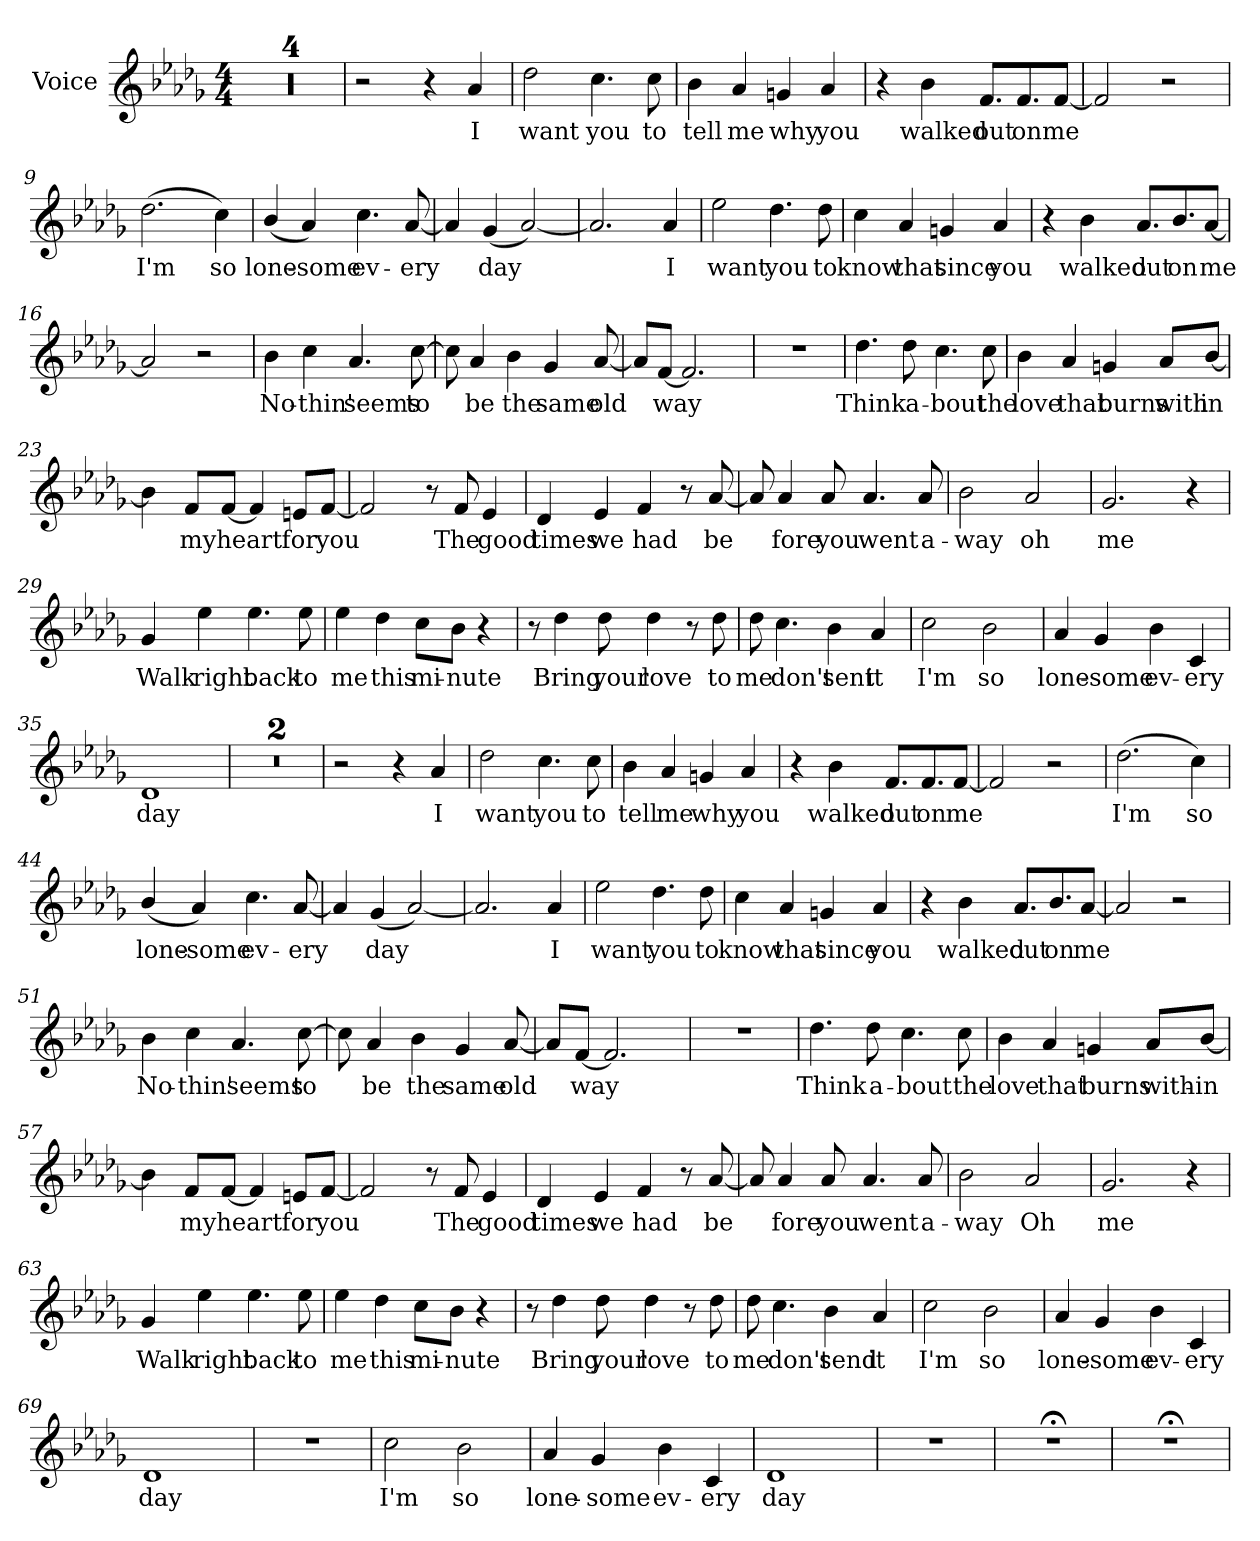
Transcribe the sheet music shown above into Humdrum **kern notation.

**kern	**text
*part1	*part1
*staff1	*staff1
*I"Voice	*
*I'Vo.	*
*clefG2	*
*k[b-e-a-d-g-]	*
*M4/4	*
=	=
1r;<	.
=1	=1
1r	.
=2	=2
1r	.
=3	=3
1r	.
=4	=4
2r	.
4r	.
!	!LO:LY:b
4a-/	I
=5	=5
!	!LO:LY:b
2dd-\	want
!	!LO:LY:b
4.cc\	you
!	!LO:LY:b
8cc\	to
=6	=6
!	!LO:LY:b
4b-\	tell
!	!LO:LY:b
4a-/	me
!	!LO:LY:b
4gn/	why
!	!LO:LY:b
4a-/	you
=7	=7
4r	.
!	!LO:LY:b
4b-\	walked
!	!LO:LY:b
8.f/L	out
!	!LO:LY:b
8.f/	on
!	!LO:LY:b
[8f/J	me
!!LO:LB:g=z
=8	=8
2f/]	.
2r	.
=9	=9
!	!LO:LY:b
(>2.dd-\	I'm
!	!LO:LY:b
4cc\)	so
=10	=10
!	!LO:LY:b
(<4b-/	lone-
!	!LO:LY:b
4a-/)	-some
!	!LO:LY:b
4.cc\	ev-
!	!LO:LY:b
[8a-/	-ery
=11	=11
4a-/]	.
!	!LO:LY:b
(<4g-/	day
[2a-/)	.
=12	=12
2.a-/]	.
!	!LO:LY:b
4a-/	I
=13	=13
!	!LO:LY:b
2ee-\	want
!	!LO:LY:b
4.dd-\	you
!	!LO:LY:b
8dd-\	to
!!LO:LB:g=z
=14	=14
!	!LO:LY:b
4cc\	know
!	!LO:LY:b
4a-/	that
!	!LO:LY:b
4gn/	since
!	!LO:LY:b
4a-/	you
=15	=15
4r	.
!	!LO:LY:b
4b-\	walked
!	!LO:LY:b
8.a-/L	out
!	!LO:LY:b
8.b-/	on
!	!LO:LY:b
[8a-/J	me
=16	=16
2a-/]	.
2r	.
=17	=17
!	!LO:LY:b
4b-\	No-
!	!LO:LY:b
4cc\	-thin'
!	!LO:LY:b
4.a-/	seems
!	!LO:LY:b
[8cc\	to
!!LO:LB:g=z
=18	=18
8cc\]	.
!	!LO:LY:b
4a-/	be
!	!LO:LY:b
4b-\	the
!	!LO:LY:b
4g-/	same
!	!LO:LY:b
[8a-/	old
=19	=19
8a-/L]	.
!	!LO:LY:b
[8f/J	way
2.f/]	.
=20	=20
1r	.
=21	=21
!	!LO:LY:b
4.dd-\	Think
!	!LO:LY:b
8dd-\	a-
!	!LO:LY:b
4.cc\	-bout
!	!LO:LY:b
8cc\	the
=22	=22
!	!LO:LY:b
4b-\	love
!	!LO:LY:b
4a-/	that
!	!LO:LY:b
4gn/	burns
!	!LO:LY:b
8a-/L	with
!	!LO:LY:b
[8b-/J	in
!!LO:LB:g=z
=23	=23
4b-\]	.
!	!LO:LY:b
8f/L	my
!	!LO:LY:b
[8f/J	heart
4f/]	.
!	!LO:LY:b
8en/L	for
!	!LO:LY:b
[8f/J	you
=24	=24
2f/]	.
8r	.
!	!LO:LY:b
8f/	The
!	!LO:LY:b
4e-/	good
=25	=25
!	!LO:LY:b
4d-/	times
!	!LO:LY:b
4e-/	we
!	!LO:LY:b
4f/	had
8r	.
!	!LO:LY:b
[8a-/	be
=26	=26
8a-/]	.
!	!LO:LY:b
4a-/	fore
!	!LO:LY:b
8a-/	you
!	!LO:LY:b
4.a-/	went
!	!LO:LY:b
8a-/	a-
!!LO:LB:g=z
=27	=27
!	!LO:LY:b
2b-\	-way
!	!LO:LY:b
2a-/	oh
=28	=28
!	!LO:LY:b
2.g-/	me
4r	.
=29	=29
!	!LO:LY:b
4g-/	Walk
!	!LO:LY:b
4ee-\	right
!	!LO:LY:b
4.ee-\	back
!	!LO:LY:b
8ee-\	to
=30	=30
!	!LO:LY:b
4ee-\	me
!	!LO:LY:b
4dd-\	this
!	!LO:LY:b
8cc\L	mi-
!	!LO:LY:b
8b-\J	-nute
4r	.
=31	=31
8r	.
!	!LO:LY:b
4dd-\	Bring
!	!LO:LY:b
8dd-\	your
!	!LO:LY:b
4dd-\	love
8r	.
!	!LO:LY:b
8dd-\	to
!!LO:LB:g=z
=32	=32
!	!LO:LY:b
8dd-\	me
!	!LO:LY:b
4.cc\	don't
!	!LO:LY:b
4b-\	sent
!	!LO:LY:b
4a-/	it
=33	=33
!	!LO:LY:b
2cc\	I'm
!	!LO:LY:b
2b-\	so
=34	=34
!	!LO:LY:b
4a-/	lone-
!	!LO:LY:b
4g-/	-some
!	!LO:LY:b
4b-\	ev-
!	!LO:LY:b
4c/	-ery
=35	=35
!	!LO:LY:b
1d-	day
=36	=36
1r	.
=37	=37
1r	.
=38	=38
2r	.
4r	.
!	!LO:LY:b
4a-/	I
!!LO:LB:g=z
=39	=39
!	!LO:LY:b
2dd-\	want
!	!LO:LY:b
4.cc\	you
!	!LO:LY:b
8cc\	to
=40	=40
!	!LO:LY:b
4b-\	tell
!	!LO:LY:b
4a-/	me
!	!LO:LY:b
4gn/	why
!	!LO:LY:b
4a-/	you
=41	=41
4r	.
!	!LO:LY:b
4b-\	walked
!	!LO:LY:b
8.f/L	out
!	!LO:LY:b
8.f/	on
!	!LO:LY:b
[8f/J	me
=42	=42
2f/]	.
2r	.
=43	=43
!	!LO:LY:b
(>2.dd-\	I'm
!	!LO:LY:b
4cc\)	so
!!LO:PB:g=z
=44	=44
!	!LO:LY:b
(<4b-/	lone-
!	!LO:LY:b
4a-/)	-some
!	!LO:LY:b
4.cc\	ev-
!	!LO:LY:b
[8a-/	-ery
=45	=45
4a-/]	.
!	!LO:LY:b
(<4g-/	day
[2a-/)	.
=46	=46
2.a-/]	.
!	!LO:LY:b
4a-/	I
=47	=47
!	!LO:LY:b
2ee-\	want
!	!LO:LY:b
4.dd-\	you
!	!LO:LY:b
8dd-\	to
=48	=48
!	!LO:LY:b
4cc\	know
!	!LO:LY:b
4a-/	that
!	!LO:LY:b
4gn/	since
!	!LO:LY:b
4a-/	you
!!LO:LB:g=z
=49	=49
4r	.
!	!LO:LY:b
4b-\	walked
!	!LO:LY:b
8.a-/L	out
!	!LO:LY:b
8.b-/	on
!	!LO:LY:b
[8a-/J	me
=50	=50
2a-/]	.
2r	.
=51	=51
!	!LO:LY:b
4b-\	No-
!	!LO:LY:b
4cc\	-thin'
!	!LO:LY:b
4.a-/	seems
!	!LO:LY:b
[8cc\	to
=52	=52
8cc\]	.
!	!LO:LY:b
4a-/	be
!	!LO:LY:b
4b-\	the
!	!LO:LY:b
4g-/	same
!	!LO:LY:b
[8a-/	old
=53	=53
8a-/L]	.
!	!LO:LY:b
[8f/J	way
2.f/]	.
=54	=54
1r	.
!!LO:LB:g=z
=55	=55
!	!LO:LY:b
4.dd-\	Think
!	!LO:LY:b
8dd-\	a-
!	!LO:LY:b
4.cc\	-bout
!	!LO:LY:b
8cc\	the
=56	=56
!	!LO:LY:b
4b-\	love
!	!LO:LY:b
4a-/	that
!	!LO:LY:b
4gn/	burns
!	!LO:LY:b
8a-/L	with-
!	!LO:LY:b
[8b-/J	-in
=57	=57
4b-\]	.
!	!LO:LY:b
8f/L	my
!	!LO:LY:b
[8f/J	heart
4f/]	.
!	!LO:LY:b
8en/L	for
!	!LO:LY:b
[8f/J	you
=58	=58
2f/]	.
8r	.
!	!LO:LY:b
8f/	The
!	!LO:LY:b
4e-/	good
!!LO:LB:g=z
=59	=59
!	!LO:LY:b
4d-/	times
!	!LO:LY:b
4e-/	we
!	!LO:LY:b
4f/	had
8r	.
!	!LO:LY:b
[8a-/	be
=60	=60
8a-/]	.
!	!LO:LY:b
4a-/	fore
!	!LO:LY:b
8a-/	you
!	!LO:LY:b
4.a-/	went
!	!LO:LY:b
8a-/	a-
=61	=61
!	!LO:LY:b
2b-\	-way
!	!LO:LY:b
2a-/	Oh
=62	=62
!	!LO:LY:b
2.g-/	me
4r	.
=63	=63
!	!LO:LY:b
4g-/	Walk
!	!LO:LY:b
4ee-\	right
!	!LO:LY:b
4.ee-\	back
!	!LO:LY:b
8ee-\	to
!!LO:LB:g=z
=64	=64
!	!LO:LY:b
4ee-\	me
!	!LO:LY:b
4dd-\	this
!	!LO:LY:b
8cc\L	mi-
!	!LO:LY:b
8b-\J	-nute
4r	.
=65	=65
8r	.
!	!LO:LY:b
4dd-\	Bring
!	!LO:LY:b
8dd-\	your
!	!LO:LY:b
4dd-\	love
8r	.
!	!LO:LY:b
8dd-\	to
=66	=66
!	!LO:LY:b
8dd-\	me
!	!LO:LY:b
4.cc\	don't
!	!LO:LY:b
4b-\	send
!	!LO:LY:b
4a-/	it
=67	=67
!	!LO:LY:b
2cc\	I'm
!	!LO:LY:b
2b-\	so
!!LO:LB:g=z
=68	=68
!	!LO:LY:b
4a-/	lone-
!	!LO:LY:b
4g-/	-some
!	!LO:LY:b
4b-\	ev-
!	!LO:LY:b
4c/	-ery
=69	=69
!	!LO:LY:b
1d-	day
=70	=70
1r	.
=71	=71
!	!LO:LY:b
2cc\	I'm
!	!LO:LY:b
2b-\	so
=72	=72
!	!LO:LY:b
4a-/	lone-
!	!LO:LY:b
4g-/	-some
!	!LO:LY:b
4b-\	ev-
!	!LO:LY:b
4c/	-ery
=73	=73
!	!LO:LY:b
1d-	day
=74	=74
1r	.
=74X1	=74X1
1r;<	.
=74X2	=74X2
1r;<	.
=	=
*-	*-
